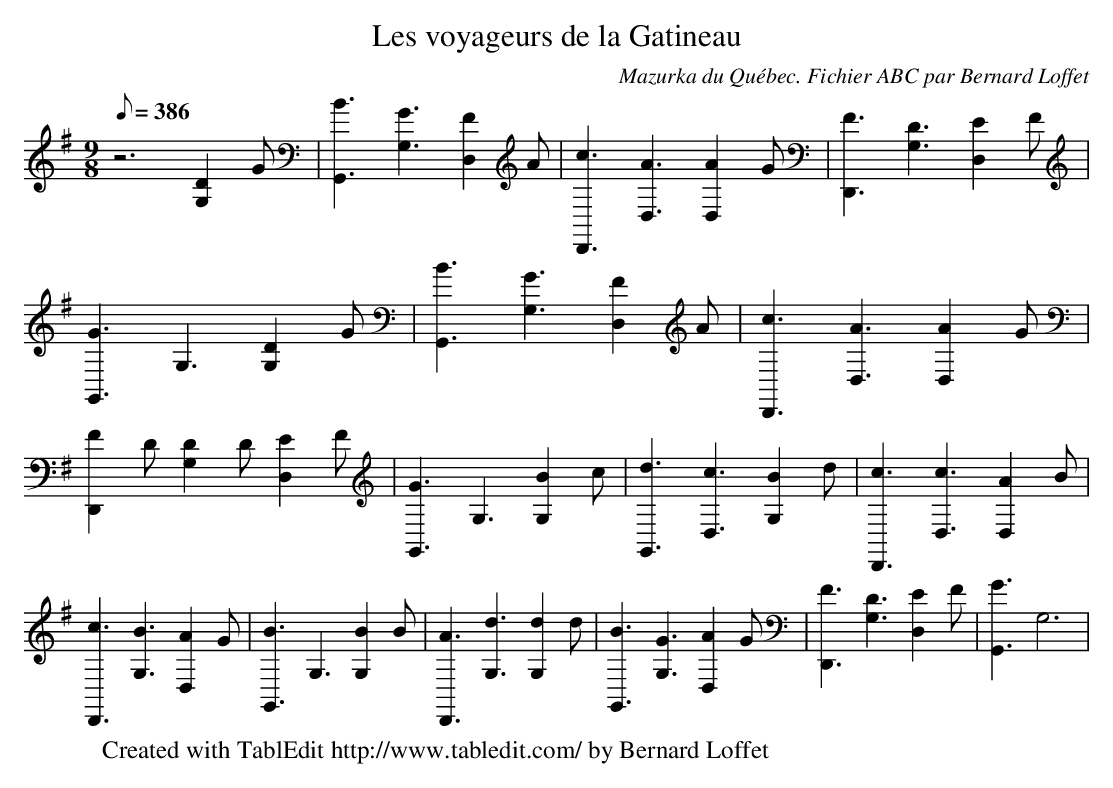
X:1
T:Les voyageurs de la Gatineau
C:Mazurka du Québec. Fichier ABC par Bernard Loffet
L:1/8
Q:386
M:9/8
K:G
 z6 [D2G,2]G | [B3G,,3] [G3G,3] [F2D,2]A | [c3D,,3] [A3D,3] [A2D,2]G | [F3D,,3] [D3G,3] [E2D,2]F | \
 [G3G,,3] G,3 [D2G,2]G | [B3G,,3] [G3G,3] [F2D,2]A | [c3D,,3] [A3D,3] [A2D,2]G | [F2D,,2]D [D2G,2]D [E2D,2]F | \
 [G3G,,3] G,3 [B2G,2]c | [d3G,,3] [c3D,3] [B2G,2]d | [c3D,,3] [c3D,3] [A2D,2]B | [c3D,,3] [B3G,3] [A2D,2]G | \
 [B3G,,3] G,3 [B2G,2]B | [A3D,,3] [d3G,3] [d2G,2]d | [B3G,,3] [G3G,3] [A2D,2]G | [F3D,,3] [D3G,3] [E2D,2]F | \
 [G3G,,3] G,6 | \
W:Created with TablEdit http://www.tabledit.com/ by Bernard Loffet
